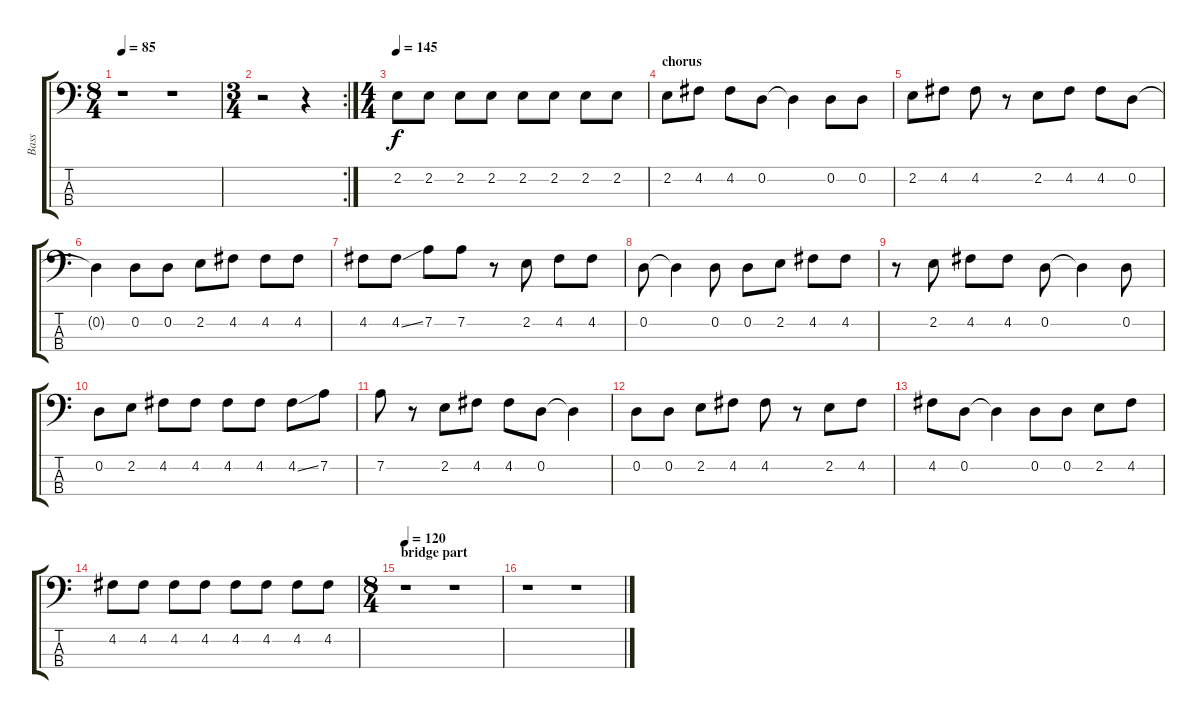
\track ("Bass" "Bass") {instrument electricbassfinger}
\staff {score tabs}
\tuning (G2 D2 A1 E1) {hide}
\ts (8 4)
\tempo 85
\clef f4
\ks c
r.1{dy f} r.1 |
\rc 2
\ts (3 4)
r.2 r.4 |
\ts (4 4)
\tempo 145
2.2.8 2.2.8 2.2.8 2.2.8 2.2.8 2.2.8 2.2.8 2.2.8 |
\section ("" "chorus")
2.2.8 4.2.8 4.2.8 0.2.8 0.2{t}.4 0.2.8 0.2.8 |
2.2.8 4.2.8 4.2.8 r.8 2.2.8 4.2.8 4.2.8 0.2.8 |
0.2{t}.4 0.2.8 0.2.8 2.2.8 4.2.8 4.2.8 4.2.8 |
4.2.8 4.2{ss}.8 7.2.8 7.2.8 r.8 2.2.8 4.2.8 4.2.8 |
0.2.8 0.2{t}.4 0.2.8 0.2.8 2.2.8 4.2.8 4.2.8 |
r.8 2.2.8 4.2.8 4.2.8 0.2.8 0.2{t}.4 0.2.8 |
0.2.8 2.2.8 4.2.8 4.2.8 4.2.8 4.2.8 4.2{ss}.8 7.2.8 |
7.2.8 r.8 2.2.8 4.2.8 4.2.8 0.2.8 0.2{t}.4 |
0.2.8 0.2.8 2.2.8 4.2.8 4.2.8 r.8 2.2.8 4.2.8 |
4.2.8 0.2.8 0.2{t}.4 0.2.8 0.2.8 2.2.8 4.2.8 |
4.2.8 4.2.8 4.2.8 4.2.8 4.2.8 4.2.8 4.2.8 4.2.8 |
\ts (8 4)
\section ("" "bridge part")
\tempo 120
r.1 r.1 |
r.1 r.1
